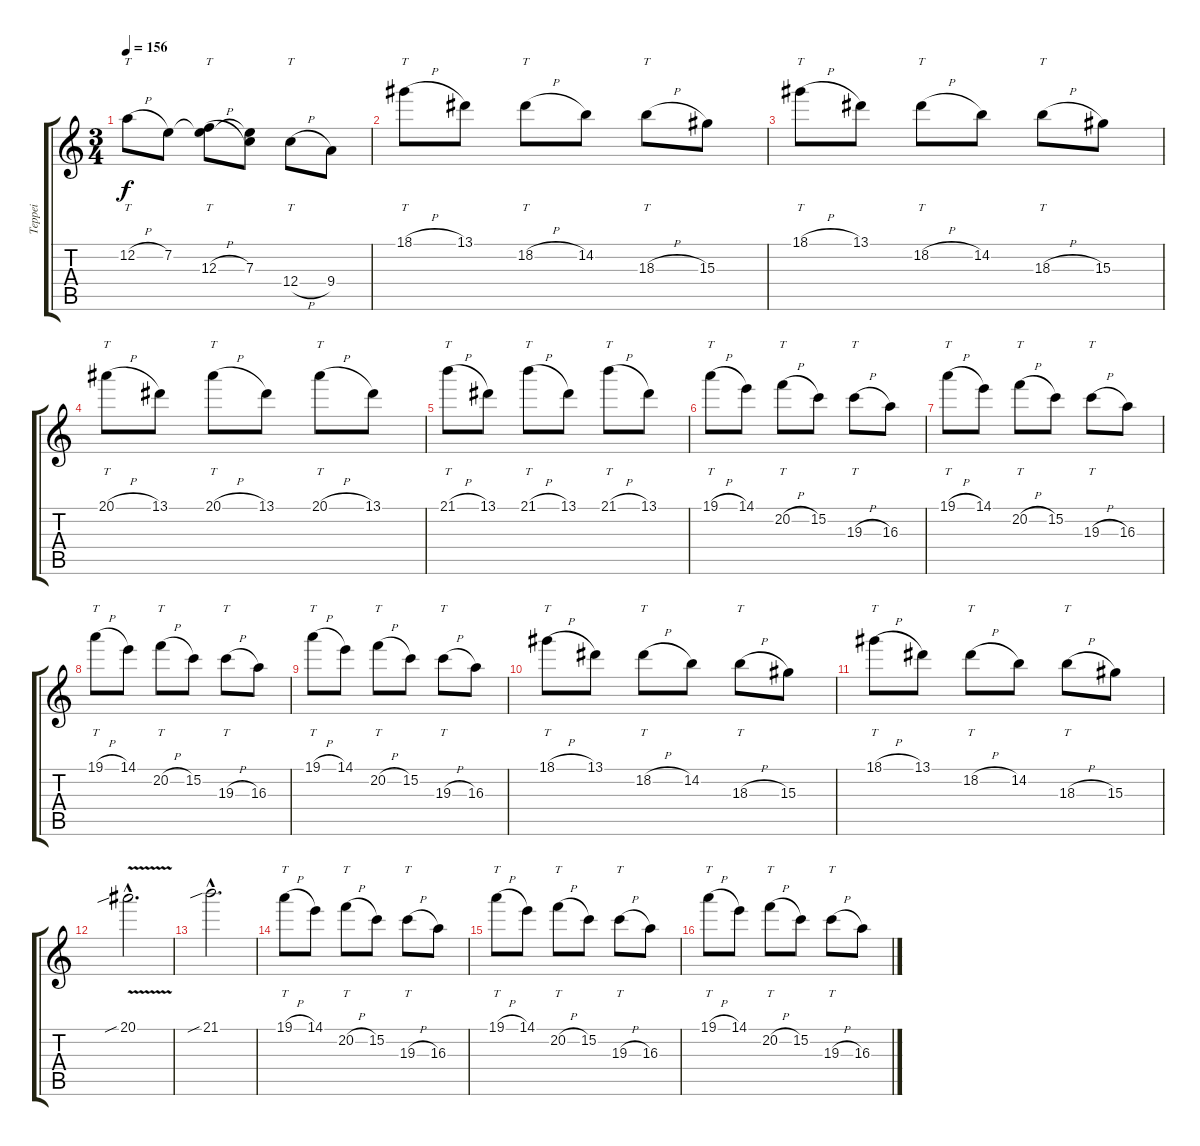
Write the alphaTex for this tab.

\track ("Teppei" "Teppei") {instrument overdrivenguitar}
\staff {score tabs}
\tuning (D4 A3 F3 C3 G2 C2) {hide}
\ts (3 4)
\tempo 156
\clef g2
\ks c
12.2{h}.8{tt dy f} 7.2.8 (7.2{t} 12.3{h}).8{tt} (7.2{t} 7.3).8 12.4{h}.8{tt} 9.4.8 |
18.1{h}.8{tt volume 13 balance 14 instrument distortionguitar} 13.1.8 18.2{h}.8{tt} 14.2.8 18.3{h}.8{tt} 15.3.8 |
18.1{h}.8{tt} 13.1.8 18.2{h}.8{tt} 14.2.8 18.3{h}.8{tt} 15.3.8 |
20.1{h}.8{tt} 13.1.8 20.1{h}.8{tt} 13.1.8 20.1{h}.8{tt} 13.1.8 |
21.1{h}.8{tt} 13.1.8 21.1{h}.8{tt} 13.1.8 21.1{h}.8{tt} 13.1.8 |
19.1{h}.8{tt} 14.1.8 20.2{h}.8{tt} 15.2.8 19.3{h}.8{tt} 16.3.8 |
19.1{h}.8{tt} 14.1.8 20.2{h}.8{tt} 15.2.8 19.3{h}.8{tt} 16.3.8 |
19.1{h}.8{tt} 14.1.8 20.2{h}.8{tt} 15.2.8 19.3{h}.8{tt} 16.3.8 |
19.1{h}.8{tt} 14.1.8 20.2{h}.8{tt} 15.2.8 19.3{h}.8{tt} 16.3.8 |
18.1{h}.8{tt} 13.1.8 18.2{h}.8{tt} 14.2.8 18.3{h}.8{tt} 15.3.8 |
18.1{h}.8{tt} 13.1.8 18.2{h}.8{tt} 14.2.8 18.3{h}.8{tt} 15.3.8 |
20.1{v sib hac}.2{d} |
21.1{sib hac}.2{d} |
19.1{h}.8{tt} 14.1.8 20.2{h}.8{tt} 15.2.8 19.3{h}.8{tt} 16.3.8 |
19.1{h}.8{tt} 14.1.8 20.2{h}.8{tt} 15.2.8 19.3{h}.8{tt} 16.3.8 |
19.1{h}.8{tt} 14.1.8 20.2{h}.8{tt} 15.2.8 19.3{h}.8{tt} 16.3.8
